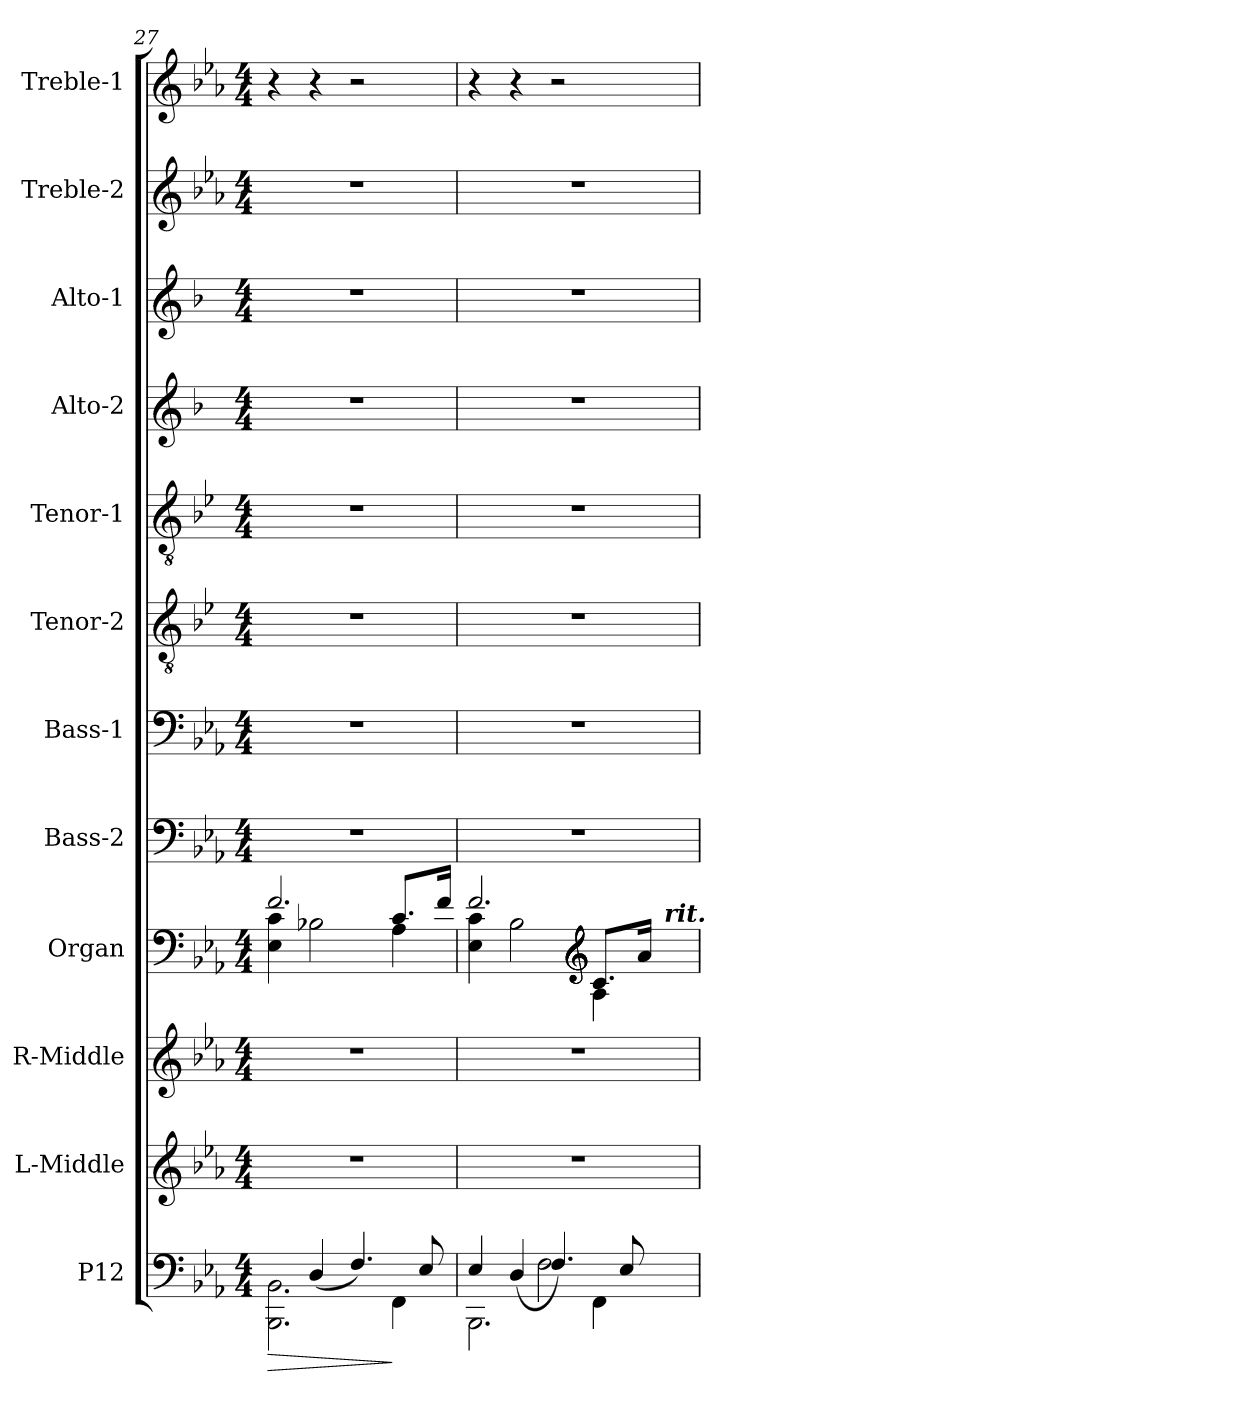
**kern	**dynam	**kern	**kern	**kern	**kern	**kern	**kern	**kern	**kern	**kern	**kern	**kern
*part12	*part12	*part11	*part10	*part9	*part8	*part7	*part6	*part5	*part4	*part3	*part2	*part1
*staff12	*staff12	*staff11	*staff10	*staff9	*staff8	*staff7	*staff6	*staff5	*staff4	*staff3	*staff2	*staff1
*I"P12	*	*I"L-Middle	*I"R-Middle	*I"Organ	*I"Bass-2	*I"Bass-1	*I"Tenor-2	*I"Tenor-1	*I"Alto-2	*I"Alto-1	*I"Treble-2	*I"Treble-1
*	*	*I'L-M	*	*	*I'B2:	*I'B:	*I'T2:	*I'T:	*I'A2:	*I'A:	*	*
*clefF4	*	*clefG2	*clefG2	*clefF4	*clefF4	*clefF4	*clefGv2	*clefGv2	*clefG2	*clefG2	*clefG2	*clefG2
*	*	*	*	*	*	*	*ITrd4c7	*ITrd4c7	*ITrd1c2	*ITrd1c2	*ITrd-7c-12	*ITrd-7c-12
*k[b-e-a-]	*	*k[b-e-a-]	*k[b-e-a-]	*k[b-e-a-]	*k[b-e-a-]	*k[b-e-a-]	*k[b-e-a-]	*k[b-e-a-]	*k[b-e-a-]	*k[b-e-a-]	*k[b-e-a-]	*k[b-e-a-]
*E-:	*	*E-:	*E-:	*E-:	*E-:	*E-:	*E-:	*E-:	*E-:	*E-:	*E-:	*E-:
*M4/4	*	*M4/4	*M4/4	*M4/4	*M4/4	*M4/4	*M4/4	*M4/4	*M4/4	*M4/4	*M4/4	*M4/4
=27	=27	=27	=27	=27	=27	=27	=27	=27	=27	=27	=27	=27
!	!LO:HP:b	!	!	!	!	!	!	!	!	!	!	!
*^	*	*	*	*^	*	*	*	*	*	*	*	*
2.BBB-i\ 2.BB-i	4ryy	>	1r	1r	2.fi/	4E-i\ 4ci	1r	1r	1r	1r	1r	1r	1r	4r
.	(4Di/	.	.	.	.	2B-Xi\	.	.	.	.	.	.	.	4r
.	4.Fi/)	.	.	.	.	.	.	.	.	.	.	.	.	2r
4FFi\	.	]	.	.	8.ci/L	4A-i\	.	.	.	.	.	.	.	.
.	8E-i/	.	.	.	.	.	.	.	.	.	.	.	.	.
.	.	.	.	.	16fi/Jk	.	.	.	.	.	.	.	.	.
=28	=28	=28	=28	=28	=28	=28	=28	=28	=28	=28	=28	=28	=28	=28
*	*^	*	*	*	*	*^	*	*	*	*	*	*	*	*
2.BBB-i\	4E-i/	2ryy	.	1r	1r	2.fi/	4E-i\ 4ci	2ryy	1r	1r	1r	1r	1r	1r	1r	4r
.	(4Di/	.	.	.	.	.	2B-i\	.	.	.	.	.	.	.	.	4r
.	4.Fi/)	2Fi\	.	.	.	.	.	4ryy	.	.	.	.	.	.	.	2r
*	*	*	*	*	*	*clefG2	*	*	*	*	*	*	*	*	*	*
4FFi\	.	.	.	.	.	8.ci/L	4A-i\	8ryy	.	.	.	.	.	.	.	.
.	8E-i/	.	.	.	.	.	.	16ryy	.	.	.	.	.	.	.	.
.	.	.	.	.	.	16a-i/Jk	.	32ryy	.	.	.	.	.	.	.	.
.	.	.	.	.	.	.	.	64ryy	.	.	.	.	.	.	.	.
.	.	.	.	.	.	.	.	128...ryy	.	.	.	.	.	.	.	.
!	!	!	!	!	!	!	!	!LO:TX:a:Bi:t=rit.	!	!	!	!	!	!	!	!
.	.	.	.	.	.	.	.	1024ryy	.	.	.	.	.	.	.	.
*v	*v	*v	*	*	*	*v	*v	*v	*	*	*	*	*	*	*	*
=	=	=	=	=	=	=	=	=	=	=	=	=
*-	*-	*-	*-	*-	*-	*-	*-	*-	*-	*-	*-	*-
